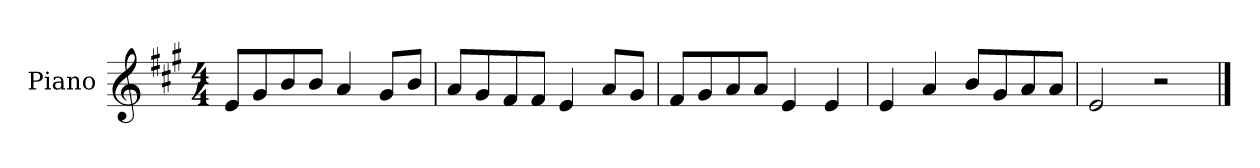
**kern
*part1
*staff1
*I"Piano
*I'P-no
*clefG2
*k[f#c#g#]
*M4/4
*MM90
=1
8e/L
8g#/
8b/
8b/J
4a/
8g#/L
8b/J
=2
8a/L
8g#/
8f#/
8f#/J
4e/
8a/L
8g#/J
=3
8f#/L
8g#/
8a/
8a/J
4e/
4e/
=4
4e/
4a/
8b/L
8g#/
8a/
8a/J
=5
2e/
2r
==
*-
